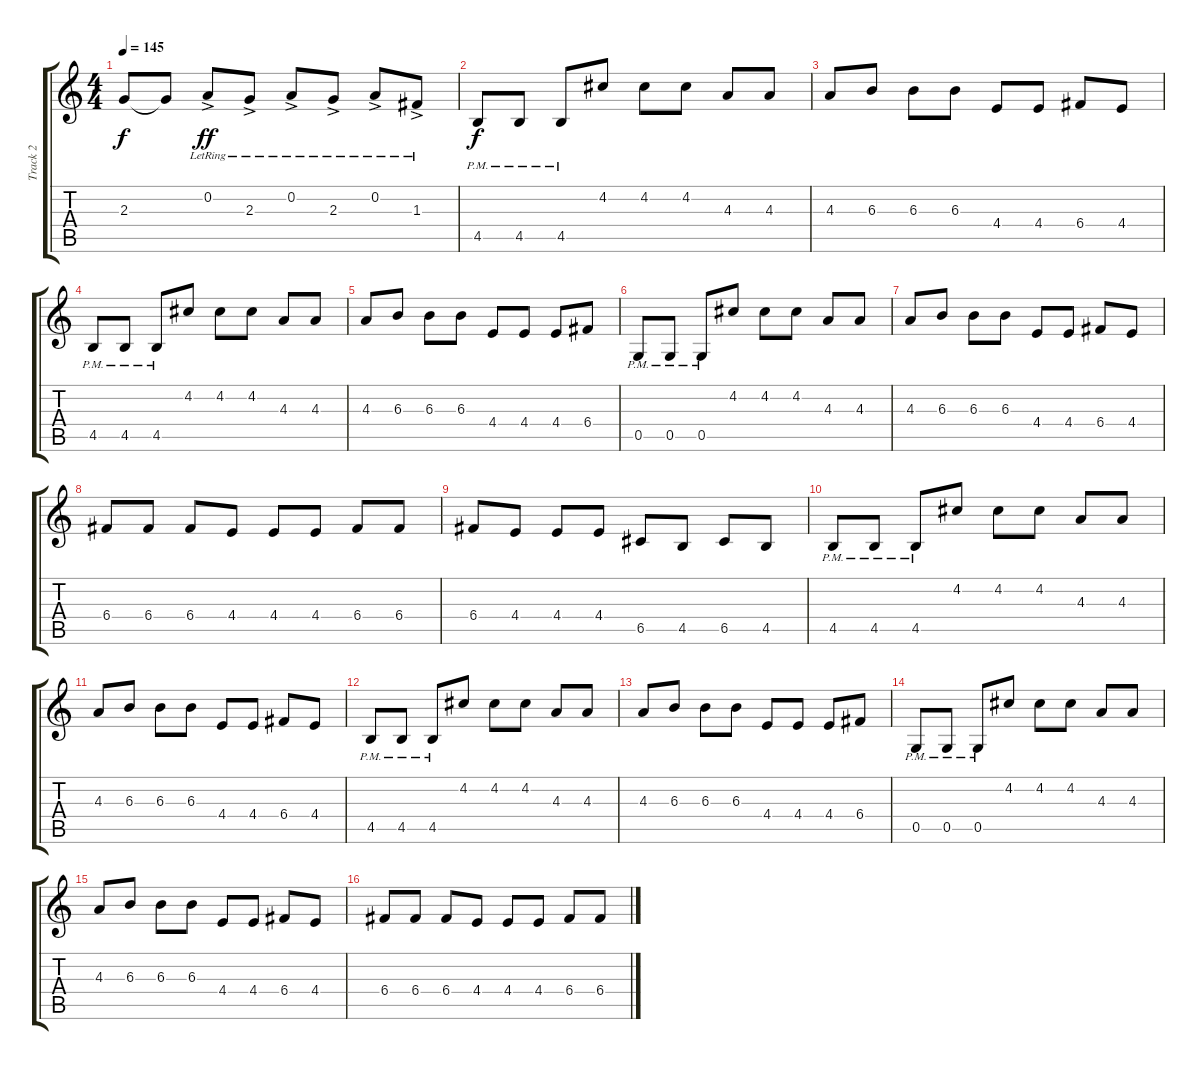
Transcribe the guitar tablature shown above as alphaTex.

\track ("Track 2" "Track 2") {instrument distortionguitar}
\staff {score tabs}
\tuning (D4 A3 F3 C3 G2 C2) {hide}
\ts (4 4)
\tempo 145
\clef g2
\ks c
2.3{t}.8{dy f} 2.3{t}.8 0.2{ac lr}.8{dy ff instrument distortionguitar} 2.3{ac lr}.8 0.2{ac lr}.8 2.3{ac lr}.8 0.2{ac lr}.8 1.3{ac lr}.8 |
4.5{pm}.8{dy f} 4.5{pm}.8 4.5{pm}.8 4.2.8 4.2.8 4.2.8 4.3.8 4.3.8 |
4.3.8 6.3.8 6.3.8 6.3.8 4.4.8 4.4.8 6.4.8 4.4.8 |
4.5{pm}.8 4.5{pm}.8 4.5{pm}.8 4.2.8 4.2.8 4.2.8 4.3.8 4.3.8 |
4.3.8 6.3.8 6.3.8 6.3.8 4.4.8 4.4.8 4.4.8 6.4.8 |
0.5{pm}.8 0.5{pm}.8 0.5{pm}.8 4.2.8 4.2.8 4.2.8 4.3.8 4.3.8 |
4.3.8 6.3.8 6.3.8 6.3.8 4.4.8 4.4.8 6.4.8 4.4.8 |
6.4.8 6.4.8 6.4.8 4.4.8 4.4.8 4.4.8 6.4.8 6.4.8 |
6.4.8 4.4.8 4.4.8 4.4.8 6.5.8 4.5.8 6.5.8 4.5.8 |
4.5{pm}.8 4.5{pm}.8 4.5{pm}.8 4.2.8 4.2.8 4.2.8 4.3.8 4.3.8 |
4.3.8 6.3.8 6.3.8 6.3.8 4.4.8 4.4.8 6.4.8 4.4.8 |
4.5{pm}.8 4.5{pm}.8 4.5{pm}.8 4.2.8 4.2.8 4.2.8 4.3.8 4.3.8 |
4.3.8 6.3.8 6.3.8 6.3.8 4.4.8 4.4.8 4.4.8 6.4.8 |
0.5{pm}.8 0.5{pm}.8 0.5{pm}.8 4.2.8 4.2.8 4.2.8 4.3.8 4.3.8 |
4.3.8 6.3.8 6.3.8 6.3.8 4.4.8 4.4.8 6.4.8 4.4.8 |
6.4.8 6.4.8 6.4.8 4.4.8 4.4.8 4.4.8 6.4.8 6.4.8
